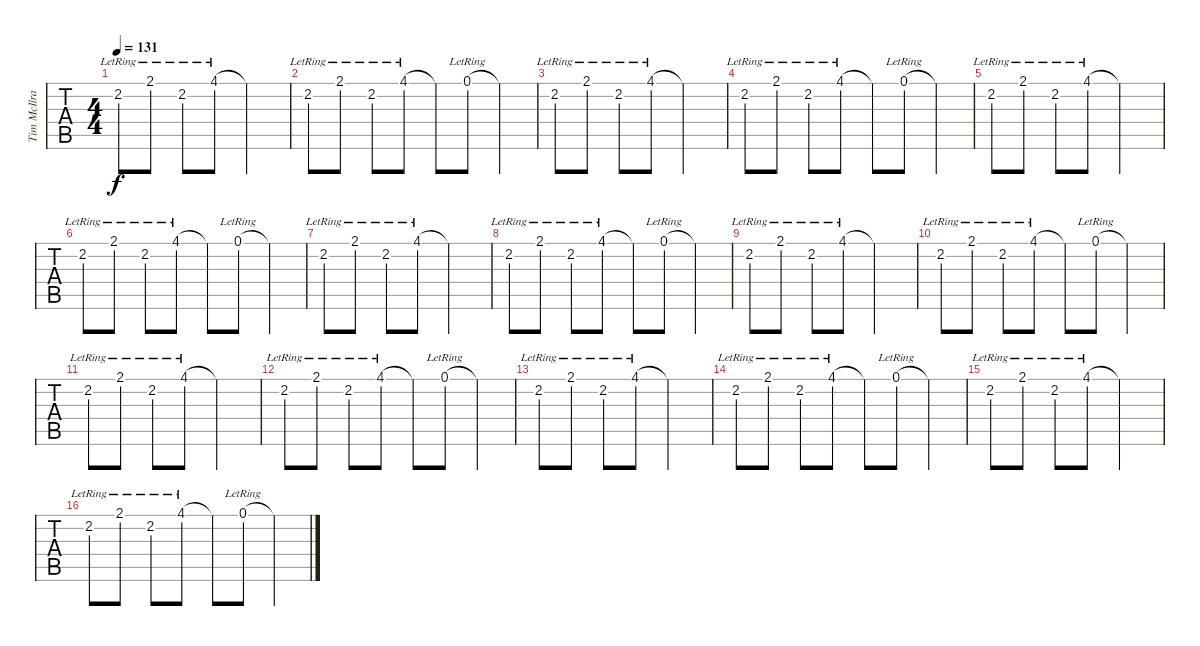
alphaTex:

\track ("Tim McIlrath - Guitar One" "Tim McIlra") {instrument distortionguitar}
\staff {tabs}
\tuning (Eb4 Bb3 Gb3 Db3 Ab2 Eb2) {hide}
\ts (4 4)
\tempo 131
\clef g2
\ks c
2.2{lr}.8{dy f} 2.1{lr}.8 2.2{lr}.8 4.1{lr}.8 4.1{t}.2 |
2.2{lr}.8 2.1{lr}.8 2.2{lr}.8 4.1{lr}.8 4.1{t}.8 0.1{lr}.8 0.1{t}.4 |
2.2{lr}.8 2.1{lr}.8 2.2{lr}.8 4.1{lr}.8 4.1{t}.2 |
2.2{lr}.8 2.1{lr}.8 2.2{lr}.8 4.1{lr}.8 4.1{t}.8 0.1{lr}.8 0.1{t}.4 |
2.2{lr}.8 2.1{lr}.8 2.2{lr}.8 4.1{lr}.8 4.1{t}.2 |
2.2{lr}.8 2.1{lr}.8 2.2{lr}.8 4.1{lr}.8 4.1{t}.8 0.1{lr}.8 0.1{t}.4 |
2.2{lr}.8 2.1{lr}.8 2.2{lr}.8 4.1{lr}.8 4.1{t}.2 |
2.2{lr}.8 2.1{lr}.8 2.2{lr}.8 4.1{lr}.8 4.1{t}.8 0.1{lr}.8 0.1{t}.4 |
2.2{lr}.8 2.1{lr}.8 2.2{lr}.8 4.1{lr}.8 4.1{t}.2 |
2.2{lr}.8 2.1{lr}.8 2.2{lr}.8 4.1{lr}.8 4.1{t}.8 0.1{lr}.8 0.1{t}.4 |
2.2{lr}.8 2.1{lr}.8 2.2{lr}.8 4.1{lr}.8 4.1{t}.2 |
2.2{lr}.8 2.1{lr}.8 2.2{lr}.8 4.1{lr}.8 4.1{t}.8 0.1{lr}.8 0.1{t}.4 |
2.2{lr}.8 2.1{lr}.8 2.2{lr}.8 4.1{lr}.8 4.1{t}.2 |
2.2{lr}.8 2.1{lr}.8 2.2{lr}.8 4.1{lr}.8 4.1{t}.8 0.1{lr}.8 0.1{t}.4 |
2.2{lr}.8 2.1{lr}.8 2.2{lr}.8 4.1{lr}.8 4.1{t}.2 |
2.2{lr}.8 2.1{lr}.8 2.2{lr}.8 4.1{lr}.8 4.1{t}.8 0.1{lr}.8 0.1{t}.4
